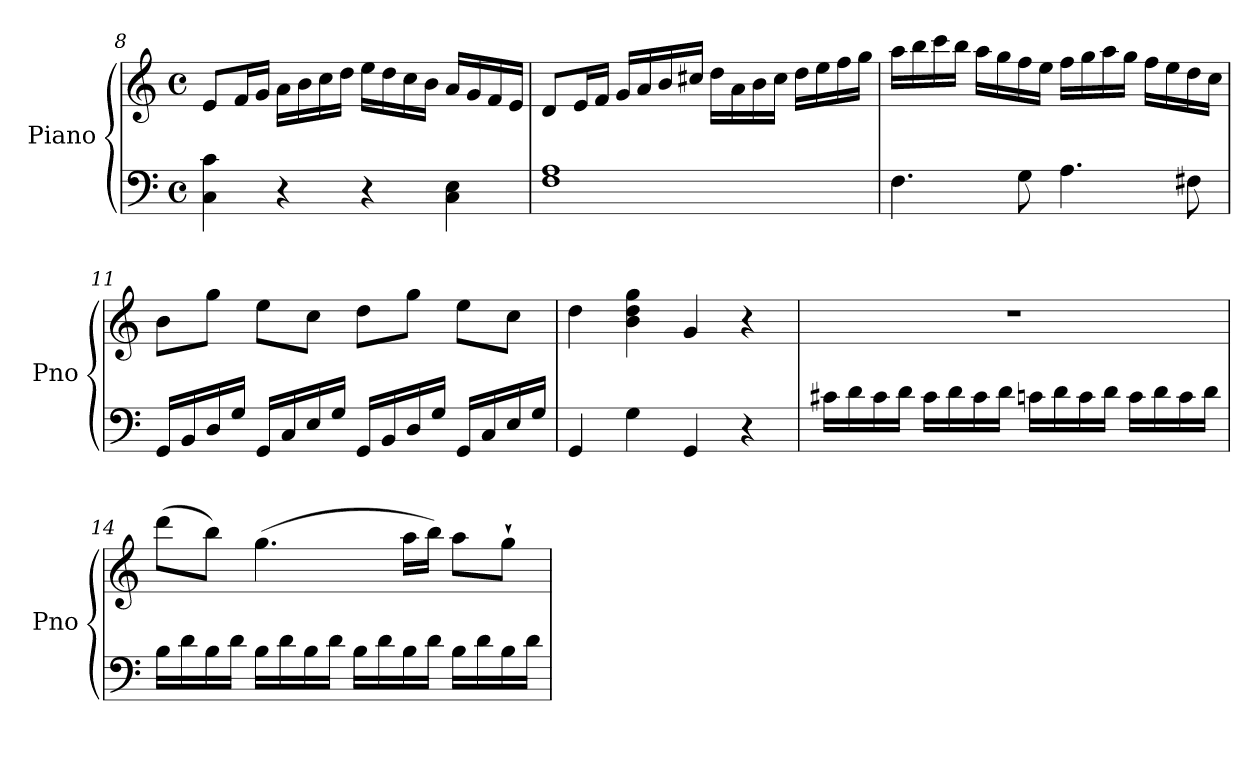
**kern	**kern
*part1	*part1
*staff2	*staff1
*I"Piano	*
*I'Pno	*
!!LO:LB:g=z
*clefF4	*clefG2
*k[]	*k[]
*M4/4	*M4/4
*met(c)	*met(c)
=8	=8
4C\ 4c\	8e/L
.	16f/L
.	16g/JJ
4r	16a\LL
.	16b\
.	16cc\
.	16dd\JJ
4r	16ee\LL
.	16dd\
.	16cc\
.	16b\JJ
4C\ 4E\	16a/LL
.	16g/
.	16f/
.	16e/JJ
=9	=9
1F 1A	8d/L
.	16e/L
.	16f/JJ
.	16g/LL
.	16a/
.	16b/
.	16cc#X/JJ
.	16dd\LL
.	16a\
.	16b\
.	16cc#\JJ
.	16dd\LL
.	16ee\
.	16ff\
.	16gg\JJ
=10	=10
4.F\	16aa\LL
.	16bb\
.	16ccc\
.	16bb\JJ
.	16aa\LL
.	16gg\
8G\	16ff\
.	16ee\JJ
4.A\	16ff\LL
.	16gg\
.	16aa\
.	16gg\JJ
.	16ff\LL
.	16ee\
8F#X\	16dd\
.	16cc\JJ
!!LO:LB:g=z
=11	=11
16GG/LL	8b\L
16BB/	.
16D/	8gg\J
16G/JJ	.
16GG/LL	8ee\L
16C/	.
16E/	8cc\J
16G/JJ	.
16GG/LL	8dd\L
16BB/	.
16D/	8gg\J
16G/JJ	.
16GG/LL	8ee\L
16C/	.
16E/	8cc\J
16G/JJ	.
=12	=12
4GG/	4dd\
4G\	4b\ 4dd\ 4gg\
4GG/	4g/
4r	4r
=13	=13
16c#X\LL	1r
16d\	.
16c#\	.
16d\JJ	.
16c#\LL	.
16d\	.
16c#\	.
16d\JJ	.
16cn\LL	.
16d\	.
16c\	.
16d\JJ	.
16c\LL	.
16d\	.
16c\	.
16d\JJ	.
!!LO:LB:g=z
=14	=14
16B\LL	(>8ddd\L
16d\	.
16B\	8bb\J)
16d\JJ	.
16B\LL	(>4.gg\
16d\	.
16B\	.
16d\JJ	.
16B\LL	.
16d\	.
16B\	16aa\LL
16d\JJ	16bb\JJ)
16B\LL	8aa\L
16d\	.
16B\	8gg`\J
16d\JJ	.
=	=
*-	*-
